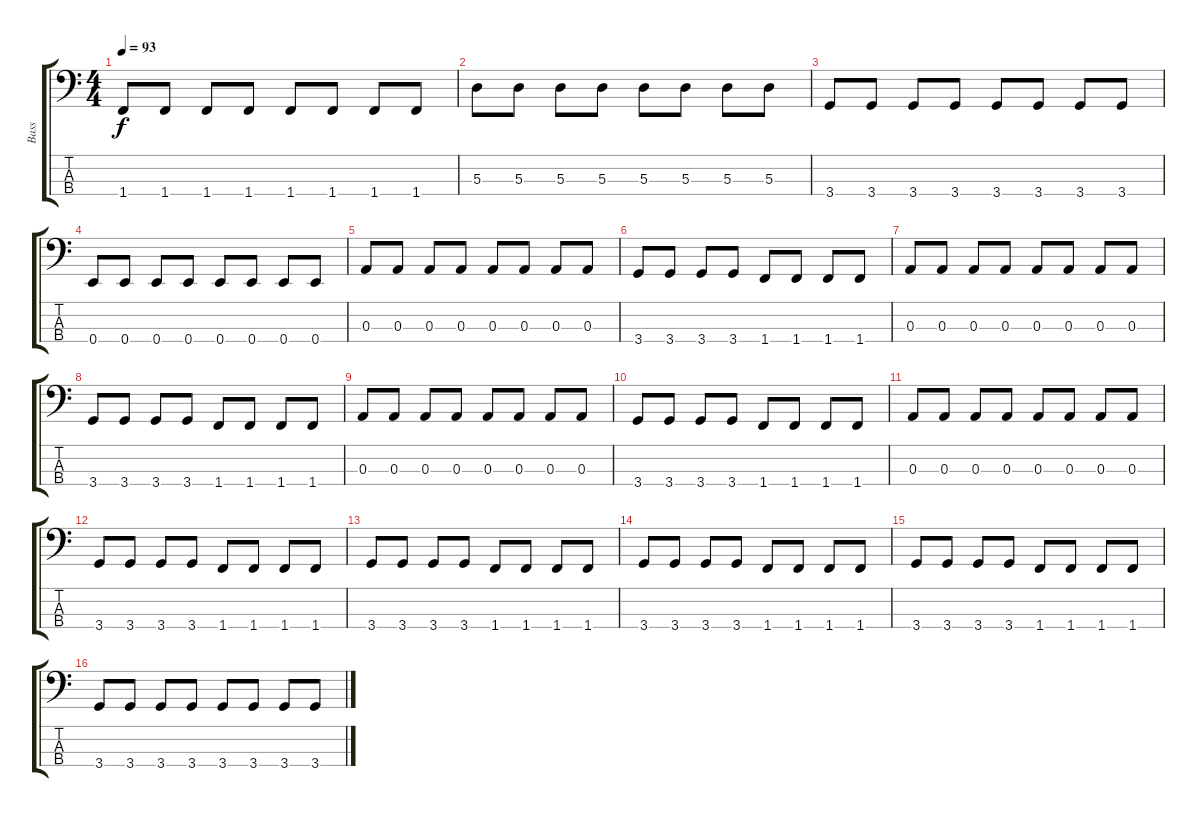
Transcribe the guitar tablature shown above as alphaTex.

\track ("Bass" "Bass") {instrument electricbasspick}
\staff {score tabs}
\tuning (G2 D2 A1 E1) {hide}
\ts (4 4)
\tempo 93
\clef f4
\ks c
1.4.8{dy f} 1.4.8 1.4.8 1.4.8 1.4.8 1.4.8 1.4.8 1.4.8 |
5.3.8 5.3.8 5.3.8 5.3.8 5.3.8 5.3.8 5.3.8 5.3.8 |
3.4.8 3.4.8 3.4.8 3.4.8 3.4.8 3.4.8 3.4.8 3.4.8 |
0.4.8 0.4.8 0.4.8 0.4.8 0.4.8 0.4.8 0.4.8 0.4.8 |
0.3.8 0.3.8 0.3.8 0.3.8 0.3.8 0.3.8 0.3.8 0.3.8 |
3.4.8 3.4.8 3.4.8 3.4.8 1.4.8 1.4.8 1.4.8 1.4.8 |
0.3.8 0.3.8 0.3.8 0.3.8 0.3.8 0.3.8 0.3.8 0.3.8 |
3.4.8 3.4.8 3.4.8 3.4.8 1.4.8 1.4.8 1.4.8 1.4.8 |
0.3.8 0.3.8 0.3.8 0.3.8 0.3.8 0.3.8 0.3.8 0.3.8 |
3.4.8 3.4.8 3.4.8 3.4.8 1.4.8 1.4.8 1.4.8 1.4.8 |
0.3.8 0.3.8 0.3.8 0.3.8 0.3.8 0.3.8 0.3.8 0.3.8 |
3.4.8 3.4.8 3.4.8 3.4.8 1.4.8 1.4.8 1.4.8 1.4.8 |
3.4.8 3.4.8 3.4.8 3.4.8 1.4.8 1.4.8 1.4.8 1.4.8 |
3.4.8 3.4.8 3.4.8 3.4.8 1.4.8 1.4.8 1.4.8 1.4.8 |
3.4.8 3.4.8 3.4.8 3.4.8 1.4.8 1.4.8 1.4.8 1.4.8 |
3.4.8 3.4.8 3.4.8 3.4.8 3.4.8 3.4.8 3.4.8 3.4.8
